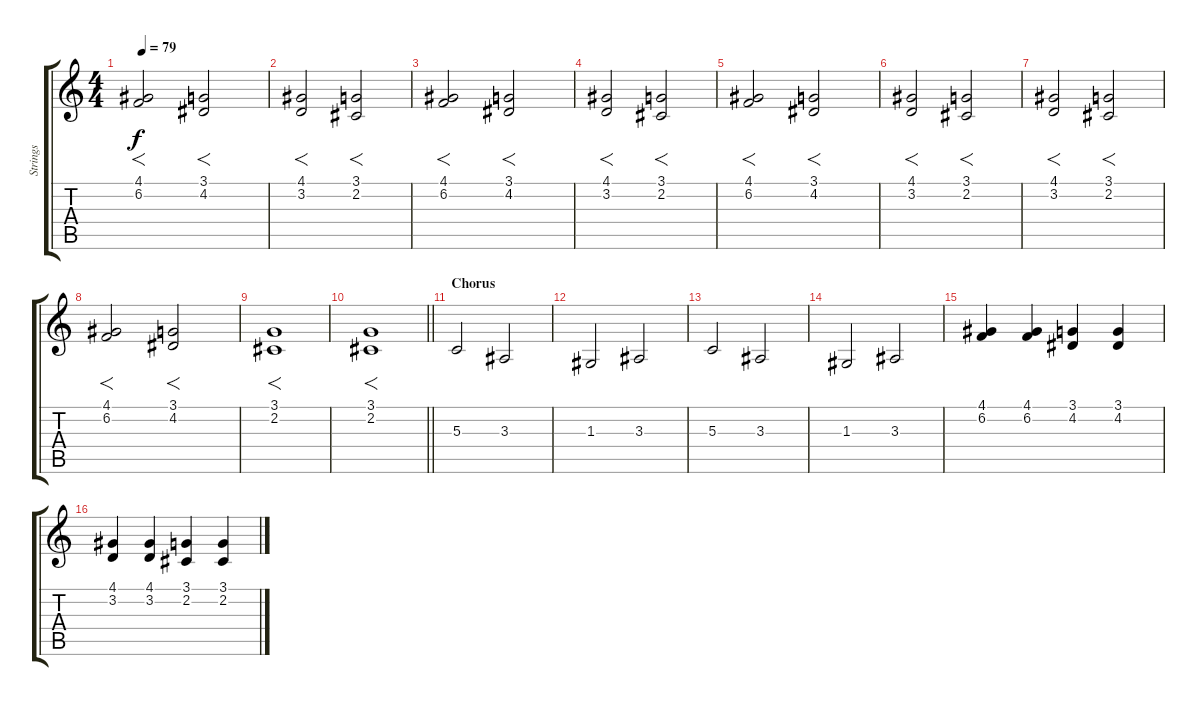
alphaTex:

\track ("Strings" "Strings") {instrument synthstrings1}
\staff {score tabs}
\tuning (E4 B3 G3 D3 A2 E2) {hide}
\ts (4 4)
\tempo 79
\clef g2
\ks c
(4.1 6.2).2{f dy f} (3.1 4.2).2{f} |
(4.1 3.2).2{f} (3.1 2.2).2{f} |
(4.1 6.2).2{f} (3.1 4.2).2{f} |
(4.1 3.2).2{f} (3.1 2.2).2{f} |
(4.1 6.2).2{f} (3.1 4.2).2{f} |
(4.1 3.2).2{f} (3.1 2.2).2{f} |
(4.1 3.2).2{f} (3.1 2.2).2{f} |
(4.1 6.2).2{f} (3.1 4.2).2{f} |
(3.1 2.2).1{f} |
\barLineRight lightlight
(3.1 2.2).1{f} |
\section ("" "Chorus")
5.3.2 3.3.2 |
1.3.2 3.3.2 |
5.3.2 3.3.2 |
1.3.2 3.3.2 |
(4.1 6.2).4 (4.1 6.2).4 (3.1 4.2).4 (3.1 4.2).4 |
(4.1 3.2).4 (4.1 3.2).4 (3.1 2.2).4 (3.1 2.2).4
